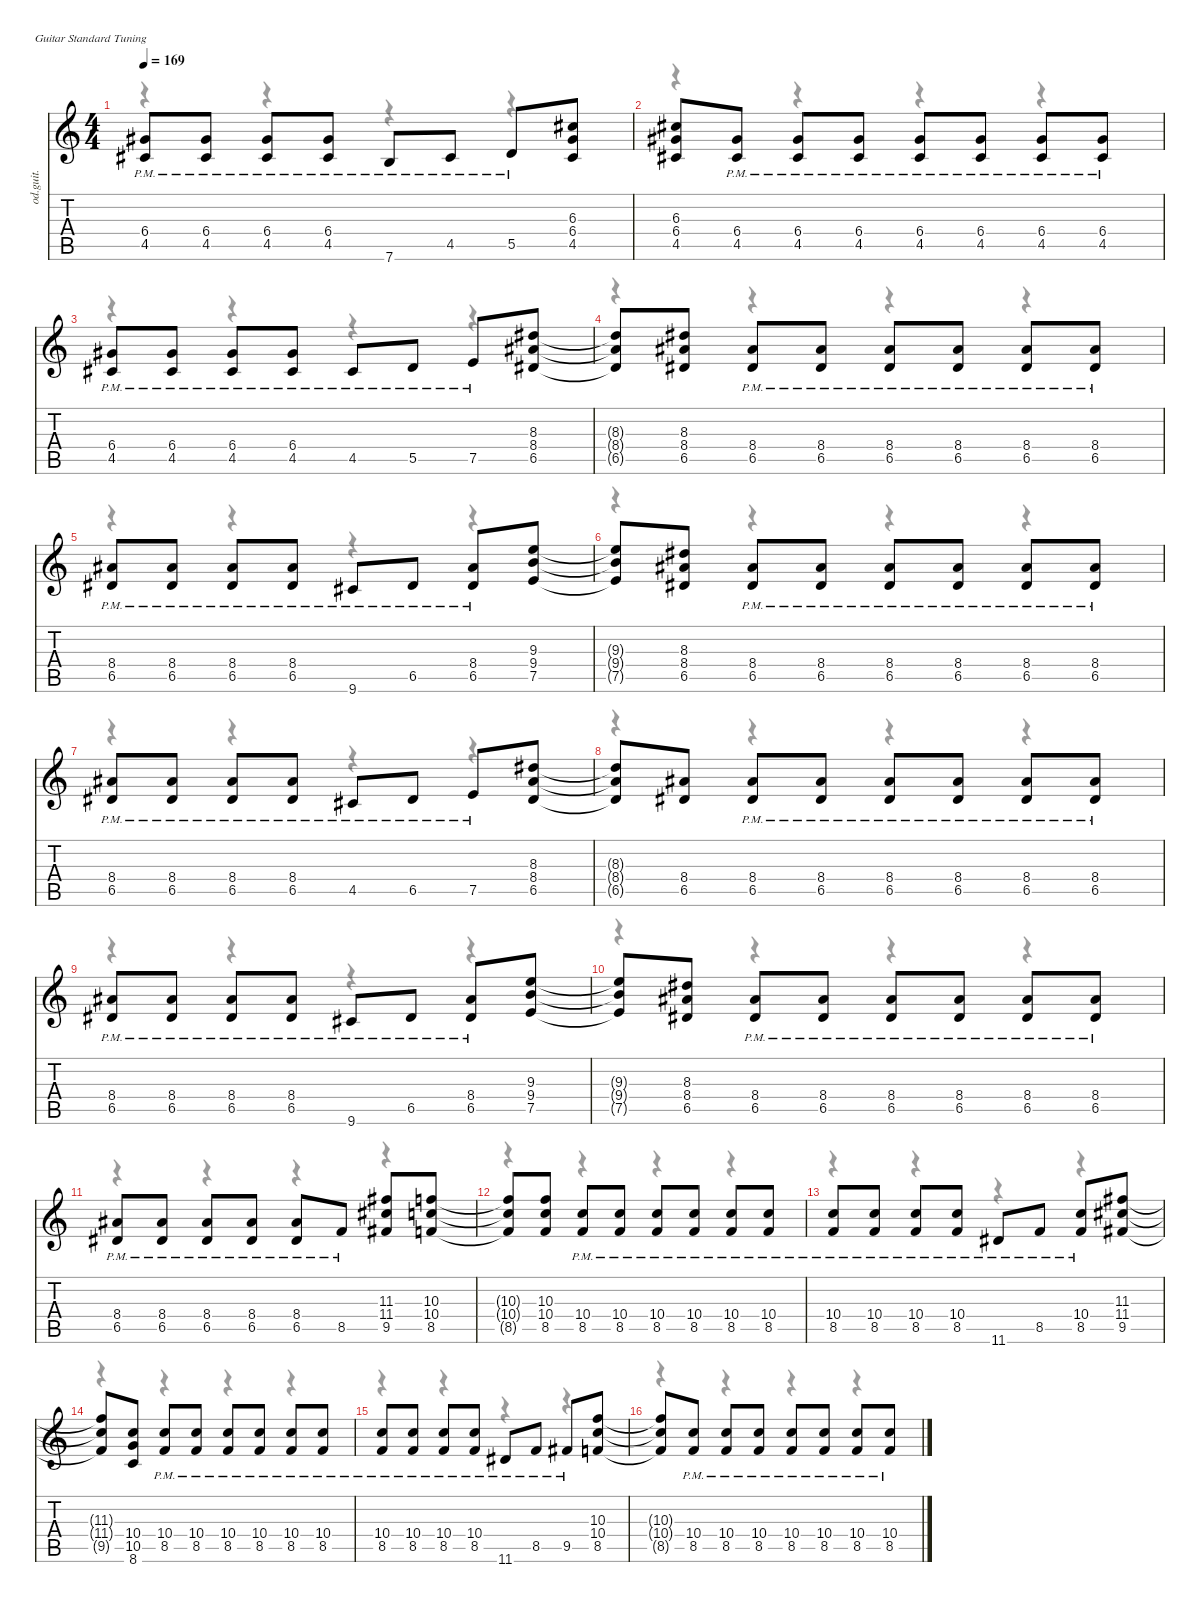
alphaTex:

\defaultSystemsLayout 4
\hideDynamics
\bracketExtendMode nobrackets
\otherSystemsTrackNameOrientation horizontal
\track ("Rhythm" "od.guit.") {instrument overdrivenguitar}
\staff {score tabs}
\tuning (E4 B3 G3 D3 A2 E2)
\voice
\ts (4 4)
\tempo 169
\clef g2
\ks c
(6.4{pm acc #} 4.5{pm acc #}).8{dy f beam Up} (6.4{pm acc #} 4.5{pm acc #}).8{beam Up} (6.4{pm acc #} 4.5{pm acc #}).8{beam Up} (6.4{pm acc #} 4.5{pm acc #}).8{beam Up} 7.6{pm}.8{beam Up} 4.5{pm acc #}.8{beam Up} 5.5{pm}.8{beam Up} (6.3{acc #} 6.4{acc #} 4.5{acc #}).8{beam Up} |
(6.3{acc #} 6.4{acc #} 4.5{acc #}).8{beam Up} (6.4{pm acc #} 4.5{pm acc #}).8{beam Up} (6.4{pm acc #} 4.5{pm acc #}).8{beam Up} (6.4{pm acc #} 4.5{pm acc #}).8{beam Up} (6.4{pm acc #} 4.5{pm acc #}).8{beam Up} (6.4{pm acc #} 4.5{pm acc #}).8{beam Up} (6.4{pm acc #} 4.5{pm acc #}).8{beam Up} (6.4{pm acc #} 4.5{pm acc #}).8{beam Up} |
(6.4{pm acc #} 4.5{pm acc #}).8{beam Up} (6.4{pm acc #} 4.5{pm acc #}).8{beam Up} (6.4{pm acc #} 4.5{pm acc #}).8{beam Up} (6.4{pm acc #} 4.5{pm acc #}).8{beam Up} 4.5{pm acc #}.8{beam Up} 5.5{pm}.8{beam Up} 7.5{pm}.8{beam Up} (8.3{acc #} 8.4{acc #} 6.5{acc #}).8{beam Up} |
(8.3{t acc #} 8.4{t acc #} 6.5{t acc #}).8{beam Up} (8.3{acc #} 8.4{acc #} 6.5{acc #}).8{beam Up} (8.4{pm acc #} 6.5{pm acc #}).8{beam Up} (8.4{pm acc #} 6.5{pm acc #}).8{beam Up} (8.4{pm acc #} 6.5{pm acc #}).8{beam Up} (8.4{pm acc #} 6.5{pm acc #}).8{beam Up} (8.4{pm acc #} 6.5{pm acc #}).8{beam Up} (8.4{pm acc #} 6.5{pm acc #}).8{beam Up} |
(8.4{pm acc #} 6.5{pm acc #}).8{beam Up} (8.4{pm acc #} 6.5{pm acc #}).8{beam Up} (8.4{pm acc #} 6.5{pm acc #}).8{beam Up} (8.4{pm acc #} 6.5{pm acc #}).8{beam Up} 9.6{pm acc #}.8{beam Up} 6.5{pm acc #}.8{beam Up} (8.4{pm acc #} 6.5{pm acc #}).8{beam Up} (9.3 9.4 7.5).8{beam Up} |
(9.3{t} 9.4{t} 7.5{t}).8{beam Up} (8.3{acc #} 8.4{acc #} 6.5{acc #}).8{beam Up} (8.4{pm acc #} 6.5{pm acc #}).8{beam Up} (8.4{pm acc #} 6.5{pm acc #}).8{beam Up} (8.4{pm acc #} 6.5{pm acc #}).8{beam Up} (8.4{pm acc #} 6.5{pm acc #}).8{beam Up} (8.4{pm acc #} 6.5{pm acc #}).8{beam Up} (8.4{pm acc #} 6.5{pm acc #}).8{beam Up} |
(8.4{pm acc #} 6.5{pm acc #}).8{beam Up} (8.4{pm acc #} 6.5{pm acc #}).8{beam Up} (8.4{pm acc #} 6.5{pm acc #}).8{beam Up} (8.4{pm acc #} 6.5{pm acc #}).8{beam Up} 4.5{pm acc #}.8{beam Up} 6.5{pm acc #}.8{beam Up} 7.5{pm}.8{beam Up} (8.3{acc #} 8.4{acc #} 6.5{acc #}).8{beam Up} |
(8.3{t acc #} 8.4{t acc #} 6.5{t acc #}).8{beam Up} (8.4{acc #} 6.5{acc #}).8{beam Up} (8.4{pm acc #} 6.5{pm acc #}).8{beam Up} (8.4{pm acc #} 6.5{pm acc #}).8{beam Up} (8.4{pm acc #} 6.5{pm acc #}).8{beam Up} (8.4{pm acc #} 6.5{pm acc #}).8{beam Up} (8.4{pm acc #} 6.5{pm acc #}).8{beam Up} (8.4{pm acc #} 6.5{pm acc #}).8{beam Up} |
(8.4{pm acc #} 6.5{pm acc #}).8{beam Up} (8.4{pm acc #} 6.5{pm acc #}).8{beam Up} (8.4{pm acc #} 6.5{pm acc #}).8{beam Up} (8.4{pm acc #} 6.5{pm acc #}).8{beam Up} 9.6{pm acc #}.8{beam Up} 6.5{pm acc #}.8{beam Up} (8.4{pm acc #} 6.5{pm acc #}).8{beam Up} (9.3 9.4 7.5).8{beam Up} |
(9.3{t} 9.4{t} 7.5{t}).8{beam Up} (8.3{acc #} 8.4{acc #} 6.5{acc #}).8{beam Up} (8.4{pm acc #} 6.5{pm acc #}).8{beam Up} (8.4{pm acc #} 6.5{pm acc #}).8{beam Up} (8.4{pm acc #} 6.5{pm acc #}).8{beam Up} (8.4{pm acc #} 6.5{pm acc #}).8{beam Up} (8.4{pm acc #} 6.5{pm acc #}).8{beam Up} (8.4{pm acc #} 6.5{pm acc #}).8{beam Up} |
(8.4{pm acc #} 6.5{pm acc #}).8{beam Up} (8.4{pm acc #} 6.5{pm acc #}).8{beam Up} (8.4{pm acc #} 6.5{pm acc #}).8{beam Up} (8.4{pm acc #} 6.5{pm acc #}).8{beam Up} (8.4{pm acc #} 6.5{pm acc #}).8{beam Up} 8.5{pm}.8{beam Up} (11.3{acc #} 11.4{acc #} 9.5{acc #}).8{beam Up} (10.3 10.4 8.5).8{beam Up} |
(10.3{t} 10.4{t} 8.5{t}).8{beam Up} (10.3 10.4 8.5).8{beam Up} (10.4{pm} 8.5{pm}).8{beam Up} (10.4{pm} 8.5{pm}).8{beam Up} (10.4{pm} 8.5{pm}).8{beam Up} (10.4{pm} 8.5{pm}).8{beam Up} (10.4{pm} 8.5{pm}).8{beam Up} (10.4{pm} 8.5{pm}).8{beam Up} |
(10.4{pm} 8.5{pm}).8{beam Up} (10.4{pm} 8.5{pm}).8{beam Up} (10.4{pm} 8.5{pm}).8{beam Up} (10.4{pm} 8.5{pm}).8{beam Up} 11.6{pm acc #}.8{beam Up} 8.5{pm}.8{beam Up} (10.4{pm} 8.5{pm}).8{beam Up} (11.3{acc #} 11.4{acc #} 9.5{acc #}).8{beam Up} |
(11.3{t acc #} 11.4{t acc #} 9.5{t acc #}).8{beam Up} (10.4 10.5 8.6).8{beam Up} (10.4{pm} 8.5{pm}).8{beam Up} (10.4{pm} 8.5{pm}).8{beam Up} (10.4{pm} 8.5{pm}).8{beam Up} (10.4{pm} 8.5{pm}).8{beam Up} (10.4{pm} 8.5{pm}).8{beam Up} (10.4{pm} 8.5{pm}).8{beam Up} |
(10.4{pm} 8.5{pm}).8{beam Up} (10.4{pm} 8.5{pm}).8{beam Up} (10.4{pm} 8.5{pm}).8{beam Up} (10.4{pm} 8.5{pm}).8{beam Up} 11.6{pm acc #}.8{beam Up} 8.5{pm}.8{beam Up} 9.5{pm acc #}.8{beam Up} (10.3 10.4 8.5).8{beam Up} |
(10.3{t} 10.4{t} 8.5{t}).8{beam Up} (10.4{pm} 8.5).8{beam Up} (10.4{pm} 8.5{pm}).8{beam Up} (10.4{pm} 8.5{pm}).8{beam Up} (10.4{pm} 8.5{pm}).8{beam Up} (10.4{pm} 8.5{pm}).8{beam Up} (10.4{pm} 8.5{pm}).8{beam Up} (10.4{pm} 8.5{pm}).8{beam Up}
\voice
\clef g2
\ottava regular
\simile none
\ks c
r.4{dy mf beam Down} r.4{beam Down} r.4{beam Down} r.4{beam Down} |
r.4{beam Down} r.4{beam Down} r.4{beam Down} r.4{beam Down} |
r.4{beam Down} r.4{beam Down} r.4{beam Down} r.4{beam Down} |
r.4{beam Down} r.4{beam Down} r.4{beam Down} r.4{beam Down} |
r.4{beam Down} r.4{beam Down} r.4{beam Down} r.4{beam Down} |
r.4{beam Down} r.4{beam Down} r.4{beam Down} r.4{beam Down} |
r.4{beam Down} r.4{beam Down} r.4{beam Down} r.4{beam Down} |
r.4{beam Down} r.4{beam Down} r.4{beam Down} r.4{beam Down} |
r.4{beam Down} r.4{beam Down} r.4{beam Down} r.4{beam Down} |
r.4{beam Down} r.4{beam Down} r.4{beam Down} r.4{beam Down} |
r.4{beam Down} r.4{beam Down} r.4{beam Down} r.4{beam Down} |
r.4{beam Down} r.4{beam Down} r.4{beam Down} r.4{beam Down} |
r.4{beam Down} r.4{beam Down} r.4{beam Down} r.4{beam Down} |
r.4{beam Down} r.4{beam Down} r.4{beam Down} r.4{beam Down} |
r.4{beam Down} r.4{beam Down} r.4{beam Down} r.4{beam Down} |
r.4{beam Down} r.4{beam Down} r.4{beam Down} r.4{beam Down}
